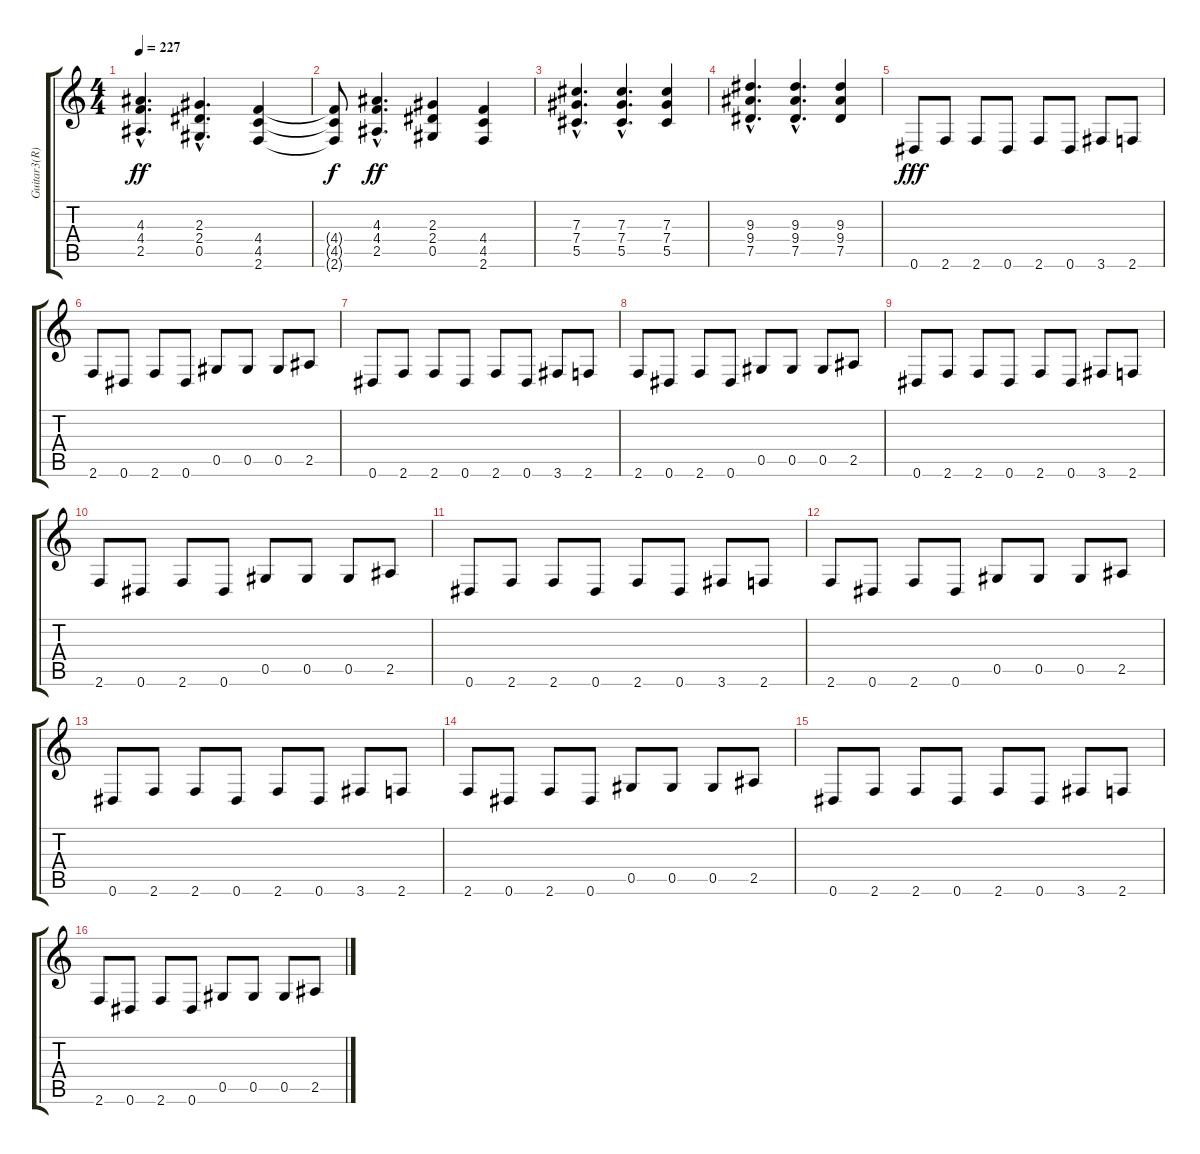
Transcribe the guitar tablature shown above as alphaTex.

\track ("Guitar3(R)" "Guitar3(R)") {instrument distortionguitar}
\staff {score tabs}
\tuning (Eb4 Bb3 Gb3 Db3 Ab2 Eb2) {hide}
\ts (4 4)
\tempo 227
\clef g2
\ks c
(4.3{hac} 4.4{hac} 2.5{hac}).4{d dy ff} (2.3{hac} 2.4{hac} 0.5{hac}).4{d} (4.4 4.5 2.6).4 |
(4.4{t} 4.5{t} 2.6{t}).8{dy f} (4.3{hac} 4.4{hac} 2.5{hac}).4{d dy ff} (2.3 2.4 0.5).4 (4.4 4.5 2.6).4 |
(7.3{hac} 7.4{hac} 5.5{hac}).4{d} (7.3{hac} 7.4{hac} 5.5{hac}).4{d} (7.3 7.4 5.5).4 |
(9.3{hac} 9.4{hac} 7.5{hac}).4{d} (9.3{hac} 9.4{hac} 7.5{hac}).4{d} (9.3 9.4 7.5).4 |
0.6.8{dy fff} 2.6.8 2.6.8 0.6.8 2.6.8 0.6.8 3.6.8 2.6.8 |
2.6.8 0.6.8 2.6.8 0.6.8 0.5.8 0.5.8 0.5.8 2.5.8 |
0.6.8 2.6.8 2.6.8 0.6.8 2.6.8 0.6.8 3.6.8 2.6.8 |
2.6.8 0.6.8 2.6.8 0.6.8 0.5.8 0.5.8 0.5.8 2.5.8 |
0.6.8 2.6.8 2.6.8 0.6.8 2.6.8 0.6.8 3.6.8 2.6.8 |
2.6.8 0.6.8 2.6.8 0.6.8 0.5.8 0.5.8 0.5.8 2.5.8 |
0.6.8 2.6.8 2.6.8 0.6.8 2.6.8 0.6.8 3.6.8 2.6.8 |
2.6.8 0.6.8 2.6.8 0.6.8 0.5.8 0.5.8 0.5.8 2.5.8 |
0.6.8 2.6.8 2.6.8 0.6.8 2.6.8 0.6.8 3.6.8 2.6.8 |
2.6.8 0.6.8 2.6.8 0.6.8 0.5.8 0.5.8 0.5.8 2.5.8 |
0.6.8 2.6.8 2.6.8 0.6.8 2.6.8 0.6.8 3.6.8 2.6.8 |
2.6.8 0.6.8 2.6.8 0.6.8 0.5.8 0.5.8 0.5.8 2.5.8
